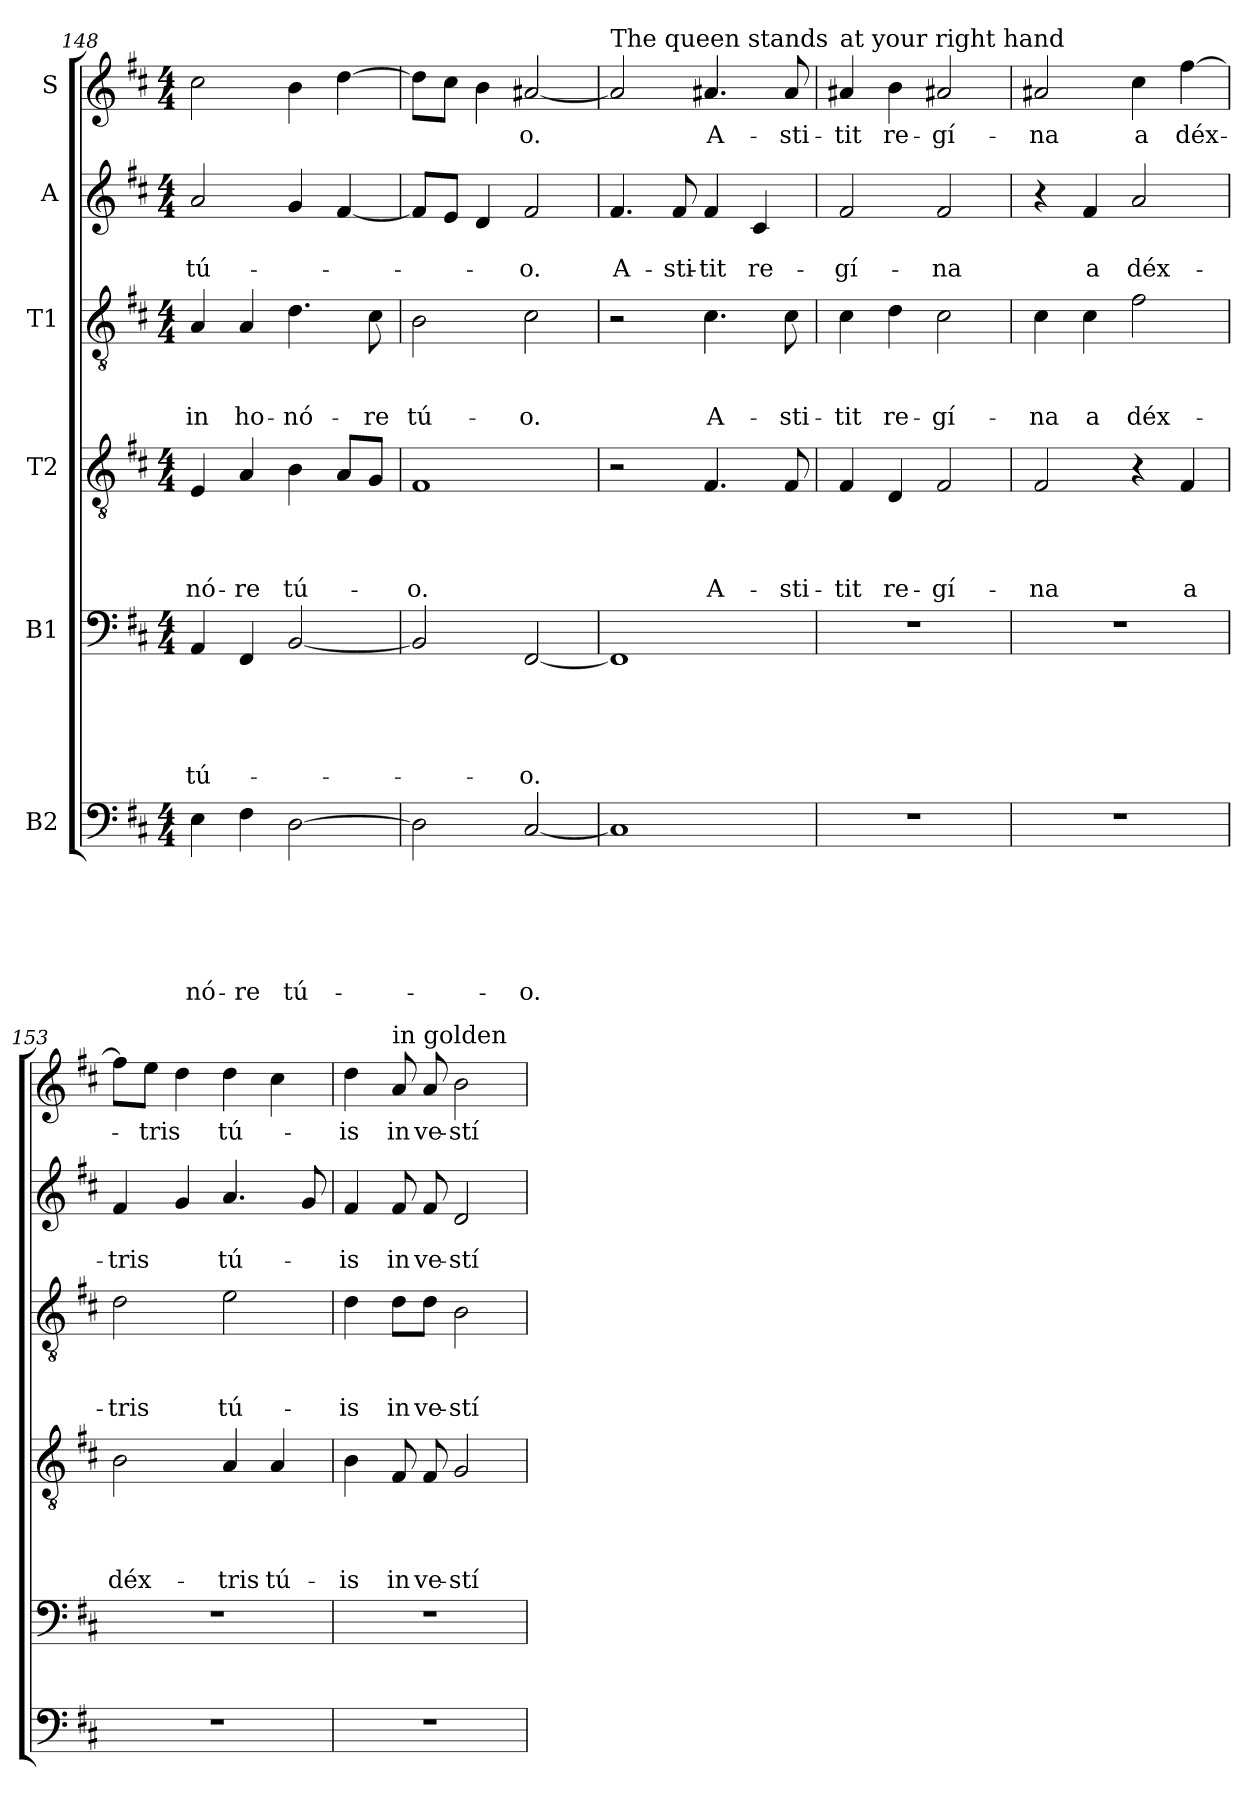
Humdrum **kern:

**kern	**text	**text	**text	**text	**text	**text	**kern	**text	**text	**text	**text	**text	**kern	**text	**text	**text	**text	**kern	**text	**text	**text	**kern	**text	**text	**kern	**text
*part6	*part6	*part6	*part6	*part6	*part6	*part6	*part5	*part5	*part5	*part5	*part5	*part5	*part4	*part4	*part4	*part4	*part4	*part3	*part3	*part3	*part3	*part2	*part2	*part2	*part1	*part1
*staff6	*staff6	*staff6	*staff6	*staff6	*staff6	*staff6	*staff5	*staff5	*staff5	*staff5	*staff5	*staff5	*staff4	*staff4	*staff4	*staff4	*staff4	*staff3	*staff3	*staff3	*staff3	*staff2	*staff2	*staff2	*staff1	*staff1
*I"B2	*	*	*	*	*	*	*I"B1	*	*	*	*	*	*I"T2	*	*	*	*	*I"T1	*	*	*	*I"A	*	*	*I"S	*
*clefF4	*	*	*	*	*	*	*clefF4	*	*	*	*	*	*clefGv2	*	*	*	*	*clefGv2	*	*	*	*clefG2	*	*	*clefG2	*
*k[f#c#]	*	*	*	*	*	*	*k[f#c#]	*	*	*	*	*	*k[f#c#]	*	*	*	*	*k[f#c#]	*	*	*	*k[f#c#]	*	*	*k[f#c#]	*
*D:	*	*	*	*	*	*	*D:	*	*	*	*	*	*D:	*	*	*	*	*D:	*	*	*	*D:	*	*	*D:	*
*M4/4	*	*	*	*	*	*	*M4/4	*	*	*	*	*	*M4/4	*	*	*	*	*M4/4	*	*	*	*M4/4	*	*	*M4/4	*
=148	=148	=148	=148	=148	=148	=148	=148	=148	=148	=148	=148	=148	=148	=148	=148	=148	=148	=148	=148	=148	=148	=148	=148	=148	=148	=148
!	!	!	!	!	!	!LO:LY:b	!	!	!	!	!	!LO:LY:b	!	!	!	!	!LO:LY:b	!	!	!	!LO:LY:b	!	!	!LO:LY:b	!	!
4E\	.	.	.	.	.	-nó-	4AA/	.	.	.	.	tú-	4E/	.	.	.	-nó-	4A/	.	.	in	2a/	.	tú-	2cc#\	.
!	!	!	!	!	!	!LO:LY:b	!	!	!	!	!	!	!	!	!	!	!LO:LY:b	!	!	!	!LO:LY:b	!	!	!	!	!
4F#\	.	.	.	.	.	-re	4FF#/	.	.	.	.	.	4A/	.	.	.	-re	4A/	.	.	ho-	.	.	.	.	.
!	!	!	!	!	!	!LO:LY:b	!	!	!	!	!	!	!	!	!	!	!LO:LY:b	!	!	!	!LO:LY:b	!	!	!	!	!
[2D\	.	.	.	.	.	tú-	[2BB/	.	.	.	.	.	4B\	.	.	.	tú-	4.d\	.	.	-nó-	4g/	.	.	4b\	.
.	.	.	.	.	.	.	.	.	.	.	.	.	8A/L	.	.	.	.	.	.	.	.	[4f#/	.	.	[4dd\	.
!	!	!	!	!	!	!	!	!	!	!	!	!	!	!	!	!	!	!	!	!	!LO:LY:b	!	!	!	!	!
.	.	.	.	.	.	.	.	.	.	.	.	.	8G/J	.	.	.	.	8c#\	.	.	-re	.	.	.	.	.
=149	=149	=149	=149	=149	=149	=149	=149	=149	=149	=149	=149	=149	=149	=149	=149	=149	=149	=149	=149	=149	=149	=149	=149	=149	=149	=149
!	!	!	!	!	!	!	!	!	!	!	!	!	!	!	!	!	!LO:LY:b	!	!	!	!LO:LY:b	!	!	!	!	!
2D\]	.	.	.	.	.	.	2BB/]	.	.	.	.	.	1F#	.	.	.	-o.	2B\	.	.	tú-	8f#/L]	.	.	8dd\L]	.
.	.	.	.	.	.	.	.	.	.	.	.	.	.	.	.	.	.	.	.	.	.	8e/J	.	.	8cc#\J	.
.	.	.	.	.	.	.	.	.	.	.	.	.	.	.	.	.	.	.	.	.	.	4d/	.	.	4b\	.
!	!	!	!	!	!	!LO:LY:b	!	!	!	!	!	!LO:LY:b	!	!	!	!	!	!	!	!	!LO:LY:b	!	!	!LO:LY:b	!	!LO:LY:b
[2C#/	.	.	.	.	.	-o.	[2FF#/	.	.	.	.	-o.	.	.	.	.	.	2c#\	.	.	-o.	2f#/	.	-o.	[2a#X/	-o.
=150	=150	=150	=150	=150	=150	=150	=150	=150	=150	=150	=150	=150	=150	=150	=150	=150	=150	=150	=150	=150	=150	=150	=150	=150	=150	=150
!	!	!	!	!	!	!	!	!	!	!	!	!	!	!	!	!	!	!	!	!	!	!	!	!	!LO:TX:a:t=The queen stands	!
!	!	!	!	!	!	!	!	!	!	!	!	!	!	!	!	!	!	!	!	!	!	!	!	!LO:LY:b	!	!
1C#]	.	.	.	.	.	.	1FF#]	.	.	.	.	.	2r	.	.	.	.	2r	.	.	.	4.f#/	.	A-	2a#/]	.
!	!	!	!	!	!	!	!	!	!	!	!	!	!	!	!	!	!	!	!	!	!	!	!	!LO:LY:b	!	!
.	.	.	.	.	.	.	.	.	.	.	.	.	.	.	.	.	.	.	.	.	.	8f#/	.	-sti-	.	.
!	!	!	!	!	!	!	!	!	!	!	!	!	!	!	!	!	!LO:LY:b	!	!	!	!LO:LY:b	!	!	!LO:LY:b	!	!LO:LY:b
.	.	.	.	.	.	.	.	.	.	.	.	.	4.F#/	.	.	.	A-	4.c#\	.	.	A-	4f#/	.	-tit	4.a#X/	A-
!	!	!	!	!	!	!	!	!	!	!	!	!	!	!	!	!	!	!	!	!	!	!	!	!LO:LY:b	!	!
.	.	.	.	.	.	.	.	.	.	.	.	.	.	.	.	.	.	.	.	.	.	4c#/	.	re-	.	.
!	!	!	!	!	!	!	!	!	!	!	!	!	!	!	!	!	!LO:LY:b	!	!	!	!LO:LY:b	!	!	!	!	!LO:LY:b
.	.	.	.	.	.	.	.	.	.	.	.	.	8F#/	.	.	.	-sti-	8c#\	.	.	-sti-	.	.	.	8a#/	-sti-
=151	=151	=151	=151	=151	=151	=151	=151	=151	=151	=151	=151	=151	=151	=151	=151	=151	=151	=151	=151	=151	=151	=151	=151	=151	=151	=151
!	!	!	!	!	!	!	!	!	!	!	!	!	!	!	!	!	!	!	!	!	!	!	!	!	!LO:TX:a:t=at your right hand	!
!	!	!	!	!	!	!	!	!	!	!	!	!	!	!	!	!	!LO:LY:b	!	!	!	!LO:LY:b	!	!	!LO:LY:b	!	!LO:LY:b
1r	.	.	.	.	.	.	1r	.	.	.	.	.	4F#/	.	.	.	-tit	4c#\	.	.	-tit	2f#/	.	-gí-	4a#i/	-tit
!	!	!	!	!	!	!	!	!	!	!	!	!	!	!	!	!	!LO:LY:b	!	!	!	!LO:LY:b	!	!	!	!	!LO:LY:b
.	.	.	.	.	.	.	.	.	.	.	.	.	4D/	.	.	.	re-	4d\	.	.	re-	.	.	.	4b\	re-
!	!	!	!	!	!	!	!	!	!	!	!	!	!	!	!	!	!LO:LY:b	!	!	!	!LO:LY:b	!	!	!LO:LY:b	!	!LO:LY:b
.	.	.	.	.	.	.	.	.	.	.	.	.	2F#/	.	.	.	-gí-	2c#\	.	.	-gí-	2f#/	.	-na	2a#X/	-gí-
!!LO:PB:g=z
=152	=152	=152	=152	=152	=152	=152	=152	=152	=152	=152	=152	=152	=152	=152	=152	=152	=152	=152	=152	=152	=152	=152	=152	=152	=152	=152
!	!	!	!	!	!	!	!	!	!	!	!	!	!	!	!	!	!LO:LY:b	!	!	!	!LO:LY:b	!	!	!	!	!LO:LY:b
1r	.	.	.	.	.	.	1r	.	.	.	.	.	2F#/	.	.	.	-na	4c#\	.	.	-na	4r	.	.	2a#i/	-na
!	!	!	!	!	!	!	!	!	!	!	!	!	!	!	!	!	!	!	!	!	!LO:LY:b	!	!	!LO:LY:b	!	!
.	.	.	.	.	.	.	.	.	.	.	.	.	.	.	.	.	.	4c#\	.	.	a	4f#/	.	a	.	.
!	!	!	!	!	!	!	!	!	!	!	!	!	!	!	!	!	!	!	!	!	!LO:LY:b	!	!	!LO:LY:b	!	!LO:LY:b
.	.	.	.	.	.	.	.	.	.	.	.	.	4r	.	.	.	.	2f#\	.	.	déx-	2a/	.	déx-	4cc#\	a
!	!	!	!	!	!	!	!	!	!	!	!	!	!	!	!	!	!LO:LY:b	!	!	!	!	!	!	!	!	!LO:LY:b
.	.	.	.	.	.	.	.	.	.	.	.	.	4F#/	.	.	.	a	.	.	.	.	.	.	.	[4ff#\	déx-
=153	=153	=153	=153	=153	=153	=153	=153	=153	=153	=153	=153	=153	=153	=153	=153	=153	=153	=153	=153	=153	=153	=153	=153	=153	=153	=153
!	!	!	!	!	!	!	!	!	!	!	!	!	!	!	!	!	!LO:LY:b	!	!	!	!LO:LY:b	!	!	!LO:LY:b	!	!
1r	.	.	.	.	.	.	1r	.	.	.	.	.	2B\	.	.	.	déx-	2d\	.	.	-tris	4f#/	.	-tris	8ff#\L]	.
!	!	!	!	!	!	!	!	!	!	!	!	!	!	!	!	!	!	!	!	!	!	!	!	!	!	!LO:LY:b
.	.	.	.	.	.	.	.	.	.	.	.	.	.	.	.	.	.	.	.	.	.	.	.	.	8ee\J	-tris
.	.	.	.	.	.	.	.	.	.	.	.	.	.	.	.	.	.	.	.	.	.	4g/	.	.	4dd\	.
!	!	!	!	!	!	!	!	!	!	!	!	!	!	!	!	!	!LO:LY:b	!	!	!	!LO:LY:b	!	!	!LO:LY:b	!	!LO:LY:b
.	.	.	.	.	.	.	.	.	.	.	.	.	4A/	.	.	.	-tris	2e\	.	.	tú-	4.a/	.	tú-	4dd\	tú-
!	!	!	!	!	!	!	!	!	!	!	!	!	!	!	!	!	!LO:LY:b	!	!	!	!	!	!	!	!	!
.	.	.	.	.	.	.	.	.	.	.	.	.	4A/	.	.	.	tú-	.	.	.	.	.	.	.	4cc#\	.
.	.	.	.	.	.	.	.	.	.	.	.	.	.	.	.	.	.	.	.	.	.	8g/	.	.	.	.
=154	=154	=154	=154	=154	=154	=154	=154	=154	=154	=154	=154	=154	=154	=154	=154	=154	=154	=154	=154	=154	=154	=154	=154	=154	=154	=154
!	!	!	!	!	!	!	!	!	!	!	!	!	!	!	!	!	!LO:LY:b	!	!	!	!LO:LY:b	!	!	!LO:LY:b	!	!LO:LY:b
1r	.	.	.	.	.	.	1r	.	.	.	.	.	4B\	.	.	.	-is	4d\	.	.	-is	4f#/	.	-is	4dd\	-is
!	!	!	!	!	!	!	!	!	!	!	!	!	!	!	!	!	!	!	!	!	!	!	!	!	!LO:TX:a:t=in golden	!
!	!	!	!	!	!	!	!	!	!	!	!	!	!	!	!	!	!LO:LY:b	!	!	!	!LO:LY:b	!	!	!LO:LY:b	!	!LO:LY:b
.	.	.	.	.	.	.	.	.	.	.	.	.	8F#/	.	.	.	in	8d\L	.	.	in	8f#/	.	in	8a/	in
!	!	!	!	!	!	!	!	!	!	!	!	!	!	!	!	!	!LO:LY:b	!	!	!	!LO:LY:b	!	!	!LO:LY:b	!	!LO:LY:b
.	.	.	.	.	.	.	.	.	.	.	.	.	8F#/	.	.	.	ve-	8d\J	.	.	ve-	8f#/	.	ve-	8a/	ve-
!	!	!	!	!	!	!	!	!	!	!	!	!	!	!	!	!	!LO:LY:b	!	!	!	!LO:LY:b	!	!	!LO:LY:b	!	!LO:LY:b
.	.	.	.	.	.	.	.	.	.	.	.	.	2G/	.	.	.	-stí-	2B\	.	.	-stí-	2d/	.	-stí-	2b\	-stí-
=	=	=	=	=	=	=	=	=	=	=	=	=	=	=	=	=	=	=	=	=	=	=	=	=	=	=
*-	*-	*-	*-	*-	*-	*-	*-	*-	*-	*-	*-	*-	*-	*-	*-	*-	*-	*-	*-	*-	*-	*-	*-	*-	*-	*-
